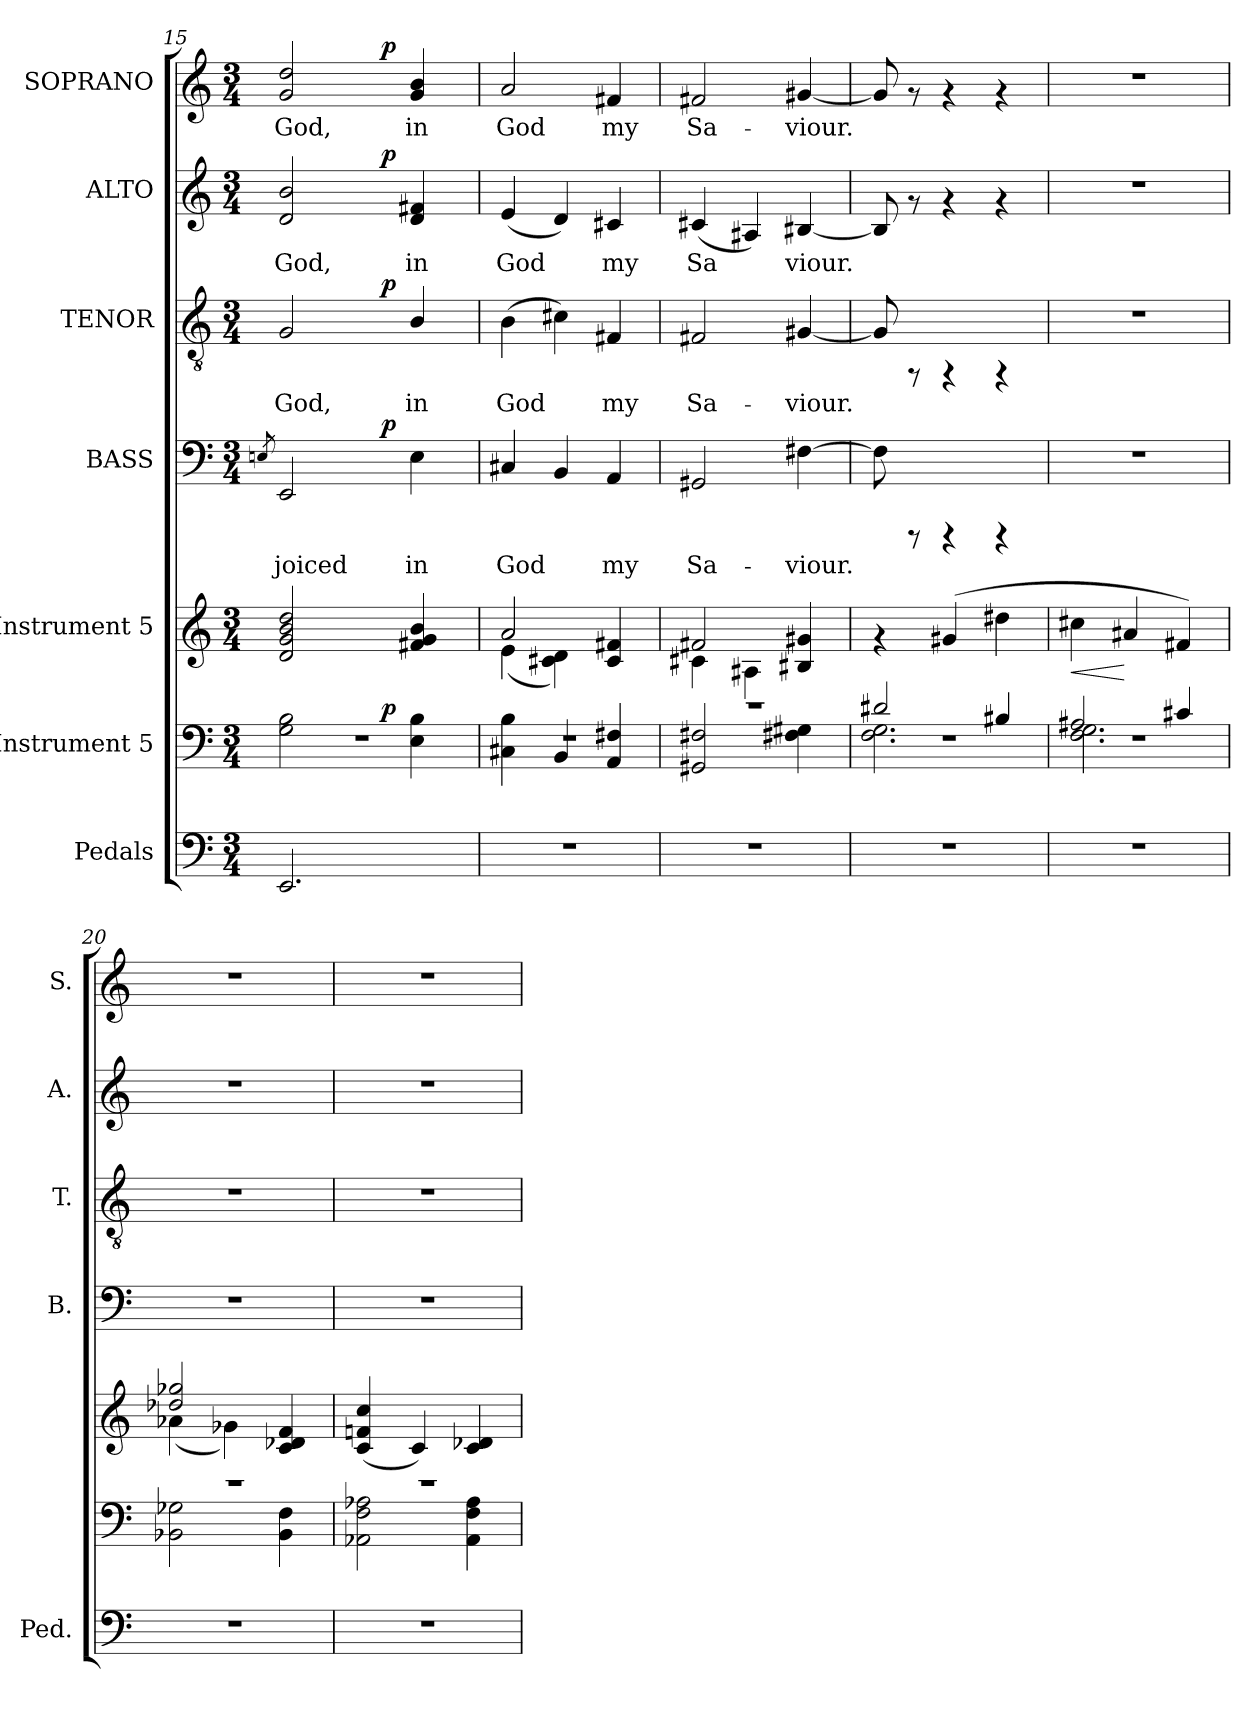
**kern	**kern	**dynam	**kern	**dynam	**kern	**text	**dynam	**kern	**text	**dynam	**kern	**text	**dynam	**kern	**text	**dynam
*part7	*part6	*part6	*part5	*part5	*part4	*part4	*part4	*part3	*part3	*part3	*part2	*part2	*part2	*part1	*part1	*part1
*staff7	*staff6	*staff6	*staff5	*staff5	*staff4	*staff4	*staff4	*staff3	*staff3	*staff3	*staff2	*staff2	*staff2	*staff1	*staff1	*staff1
*I"Pedals	*I"Instrument 5	*	*I"Instrument 5	*	*I"BASS	*	*	*I"TENOR	*	*	*I"ALTO	*	*	*I"SOPRANO	*	*
*I'Ped.	*	*	*	*	*I'B.	*	*	*I'T.	*	*	*I'A.	*	*	*I'S.	*	*
*clefF4	*clefF4	*	*clefG2	*	*clefF4	*	*	*clefGv2	*	*	*clefG2	*	*	*clefG2	*	*
*k[]	*k[]	*	*k[]	*	*k[]	*	*	*k[]	*	*	*k[]	*	*	*k[]	*	*
*C:	*C:	*	*C:	*	*C:	*	*	*C:	*	*	*C:	*	*	*C:	*	*
*M3/4	*M3/4	*	*M3/4	*	*M3/4	*	*	*M3/4	*	*	*M3/4	*	*	*M3/4	*	*
=15	=15	=15	=15	=15	=15	=15	=15	=15	=15	=15	=15	=15	=15	=15	=15	=15
.	.	.	.	.	8qEn/	.	.	.	.	.	.	.	.	.	.	.
*	*^	*	*	*	*	*	*	*	*	*	*	*	*	*	*	*
!	!	!	!	!	!	!	!LO:LY:b:cj	!	!	!LO:LY:b:cj	!	!	!LO:LY:b:cj	!	!	!LO:LY:b:cj	!
*	*	*^	*	*	*	*^	*	*	*^	*	*	*^	*	*	*^	*	*
2.EE/	2.r	2B\ 2G\	4ryy	.	2dd/ 2b/ 2g/ 2d/	.	2EE/	4ryy	-joiced	.	2G/	4ryy	God,	.	2b/ 2d/	4ryy	God,	.	2dd/ 2g/	4ryy	God,	.
.	.	.	8ryy	.	.	.	.	8ryy	.	.	.	8ryy	.	.	.	8ryy	.	.	.	8ryy	.	.
.	.	.	32ryy	.	.	.	.	32ryy	.	.	.	32ryy	.	.	.	32ryy	.	.	.	32ryy	.	.
!	!	!	!	!LO:DY:a	!	!	!	!	!	!LO:DY:a	!	!	!	!LO:DY:a	!	!	!	!LO:DY:a	!	!	!	!LO:DY:a
.	.	.	4ryy	p	.	.	.	4ryy	.	p	.	4ryy	.	p	.	4ryy	.	p	.	4ryy	.	p
!	!	!	!	!	!	!	!	!	!LO:LY:b:cj	!	!	!	!LO:LY:b:cj	!	!	!	!LO:LY:b:cj	!	!	!	!LO:LY:b:cj	!
.	.	4E\ 4B\	.	.	4b/ 4f#X/ 4g/	.	4E\	.	in	.	4B/	.	in	.	4f#X/ 4d/	.	in	.	4b/ 4g/	.	in	.
.	.	.	16.ryy	.	.	.	.	16.ryy	.	.	.	16.ryy	.	.	.	16.ryy	.	.	.	16.ryy	.	.
=16	=16	=16	=16	=16	=16	=16	=16	=16	=16	=16	=16	=16	=16	=16	=16	=16	=16	=16	=16	=16	=16	=16
*	*	*	*	*	*^	*	*	*	*	*	*	*	*	*	*	*	*	*	*	*	*	*
!	!	!	!	!	!	!	!	!	!	!LO:LY:b:cj	!	!	!	!LO:LY:b:cj	!	!	!	!LO:LY:b:cj	!	!	!	!LO:LY:b:cj	!
*	*	*	*	*	*	*	*	*v	*v	*	*	*	*	*	*	*v	*v	*	*	*v	*v	*	*
*	*	*v	*v	*	*	*	*	*	*	*	*v	*v	*	*	*	*	*	*	*	*
2.r	2.r	4C#X\ 4B\	.	2a/	(<4e\	.	4C#X/	God	.	(>4B\	God	.	(<4e/	God	.	2a/	God	.
!	!	!	!	!	!	!	!	!LO:LY:b:cj	!	!	!LO:LY:b:cj	!	!	!LO:LY:b:cj	!	!	!	!
.	.	4BB/	.	.	4c#X\ 4d\)	.	4BB/	.	.	4c#X\)	.	.	4d/)	.	.	.	.	.
!	!	!	!	!	!	!	!	!LO:LY:b:cj	!	!	!LO:LY:b:cj	!	!	!LO:LY:b:cj	!	!	!LO:LY:b:cj	!
.	.	4F#X/ 4AA/	.	4f#X/ 4c#/	4ryy	.	4AA/	my	.	4F#X/	my	.	4c#X/	my	.	4f#X/	my	.
=17	=17	=17	=17	=17	=17	=17	=17	=17	=17	=17	=17	=17	=17	=17	=17	=17	=17	=17
!	!	!	!	!	!	!	!	!LO:LY:b:cj	!	!	!LO:LY:b:cj	!	!	!LO:LY:b:cj	!	!	!LO:LY:b:cj	!
2.r	2.r	2F#X/ 2GG#X/	.	2f#X/	4c#X\	.	2GG#X/	Sa-	.	2F#X/	Sa-	.	(>4c#X/	Sa-	.	2f#X/	Sa-	.
!	!	!	!	!	!	!	!	!	!	!	!	!	!	!LO:LY:b:cj	!	!	!	!
.	.	.	.	.	4A#X\	.	.	.	.	.	.	.	4A#X/)	--	.	.	.	.
!	!	!	!	!	!	!	!	!LO:LY:b:cj	!	!	!LO:LY:b:cj	!	!	!LO:LY:b:cj	!	!	!LO:LY:b:cj	!
.	.	4F#X\ 4G#X\	.	4B#X/ 4g#X/	4ryy	.	[>4F#X\	-viour.	.	[<4G#X/	-viour.	.	[<4B#X/	-viour.	.	[<4g#X/	-viour.	.
=18	=18	=18	=18	=18	=18	=18	=18	=18	=18	=18	=18	=18	=18	=18	=18	=18	=18	=18
*	*	*^	*	*	*	*	*	*	*	*	*	*	*	*	*	*	*	*
!	!	!	!	!	!	!	!	!	!LO:LY:b:cj	!	!	!LO:LY:b:cj	!	!	!LO:LY:b:cj	!	!	!LO:LY:b:cj	!
*	*	*	*	*	*v	*v	*	*	*	*	*	*	*	*	*	*	*	*	*
2.r	2.r	2d#X/	2.F\ 2.G\	.	4rf	.	8F#\]	.	.	8G#/]	.	.	8B#/]	.	.	8g#/]	.	.
.	.	.	.	.	.	.	8rCCC	.	.	8rFF	.	.	8rf	.	.	8rf	.	.
.	.	.	.	.	(>4g#X/	.	4rCCC	.	.	4rFF	.	.	4rf	.	.	4rf	.	.
.	.	4B#X/	.	.	4dd#X\	.	4rCCC	.	.	4rFF	.	.	4rf	.	.	4rf	.	.
=19	=19	=19	=19	=19	=19	=19	=19	=19	=19	=19	=19	=19	=19	=19	=19	=19	=19	=19
!	!	!	!	!	!	!LO:HP:b	!	!	!	!	!	!	!	!	!	!	!	!
2.r	2.r	2A#X/	2.F\ 2.G\	.	4cc#X\	<	2.r	.	.	2.r	.	.	2.r	.	.	2.r	.	.
.	.	.	.	.	4a#X/	[	.	.	.	.	.	.	.	.	.	.	.	.
.	.	4c#X/	.	.	4f#X/)	.	.	.	.	.	.	.	.	.	.	.	.	.
*	*	*v	*v	*	*	*	*	*	*	*	*	*	*	*	*	*	*	*
=20	=20	=20	=20	=20	=20	=20	=20	=20	=20	=20	=20	=20	=20	=20	=20	=20	=20
*	*	*	*	*^	*	*	*	*	*	*	*	*	*	*	*	*	*
2.r	2.r	2G-X\ 2BB-X\	.	2gg-X/ 2dd-X/	(<4a-X\	.	2.r	.	.	2.r	.	.	2.r	.	.	2.r	.	.
.	.	.	.	.	4g-X\)	.	.	.	.	.	.	.	.	.	.	.	.	.
.	.	4F\ 4BB-\	.	4f/ 4c/ 4d-X/	4ryy	.	.	.	.	.	.	.	.	.	.	.	.	.
*	*	*	*	*v	*v	*	*	*	*	*	*	*	*	*	*	*	*	*
!!LO:LB:g=z
=21	=21	=21	=21	=21	=21	=21	=21	=21	=21	=21	=21	=21	=21	=21	=21	=21	=21
2.r	2.r	2F\ 2AA-X\ 2A-X\	.	(>4fn/ 4c/ 4cc/	.	2.r	.	.	2.r	.	.	2.r	.	.	2.r	.	.
.	.	.	.	4c/)	.	.	.	.	.	.	.	.	.	.	.	.	.
.	.	4A-\ 4F\ 4AA-\	.	4c/ 4d-X/	.	.	.	.	.	.	.	.	.	.	.	.	.
*	*v	*v	*	*	*	*	*	*	*	*	*	*	*	*	*	*	*
=	=	=	=	=	=	=	=	=	=	=	=	=	=	=	=	=
*-	*-	*-	*-	*-	*-	*-	*-	*-	*-	*-	*-	*-	*-	*-	*-	*-
